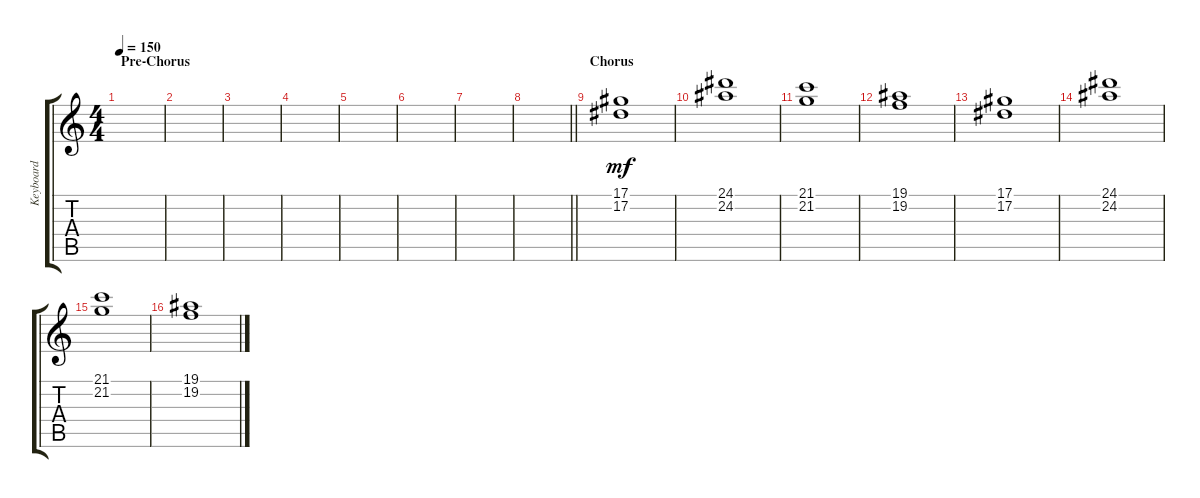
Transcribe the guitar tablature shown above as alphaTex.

\track ("Keyboard" "Keyboard") {instrument pizzicatostrings}
\staff {score tabs}
\tuning (Eb4 Bb3 Gb3 Db3 Ab2 Eb2) {hide}
\ts (4 4)
\section ("" "Pre-Chorus")
\tempo 150
\clef g2
\ks c
|
|
|
|
|
|
|
\barLineRight lightlight
|
\section ("" "Chorus")
(17.1 17.2).1{dy mf instrument tremolostrings} |
(24.1 24.2).1 |
(21.1 21.2).1 |
(19.1 19.2).1 |
(17.1 17.2).1 |
(24.1 24.2).1 |
(21.1 21.2).1 |
(19.1 19.2).1
